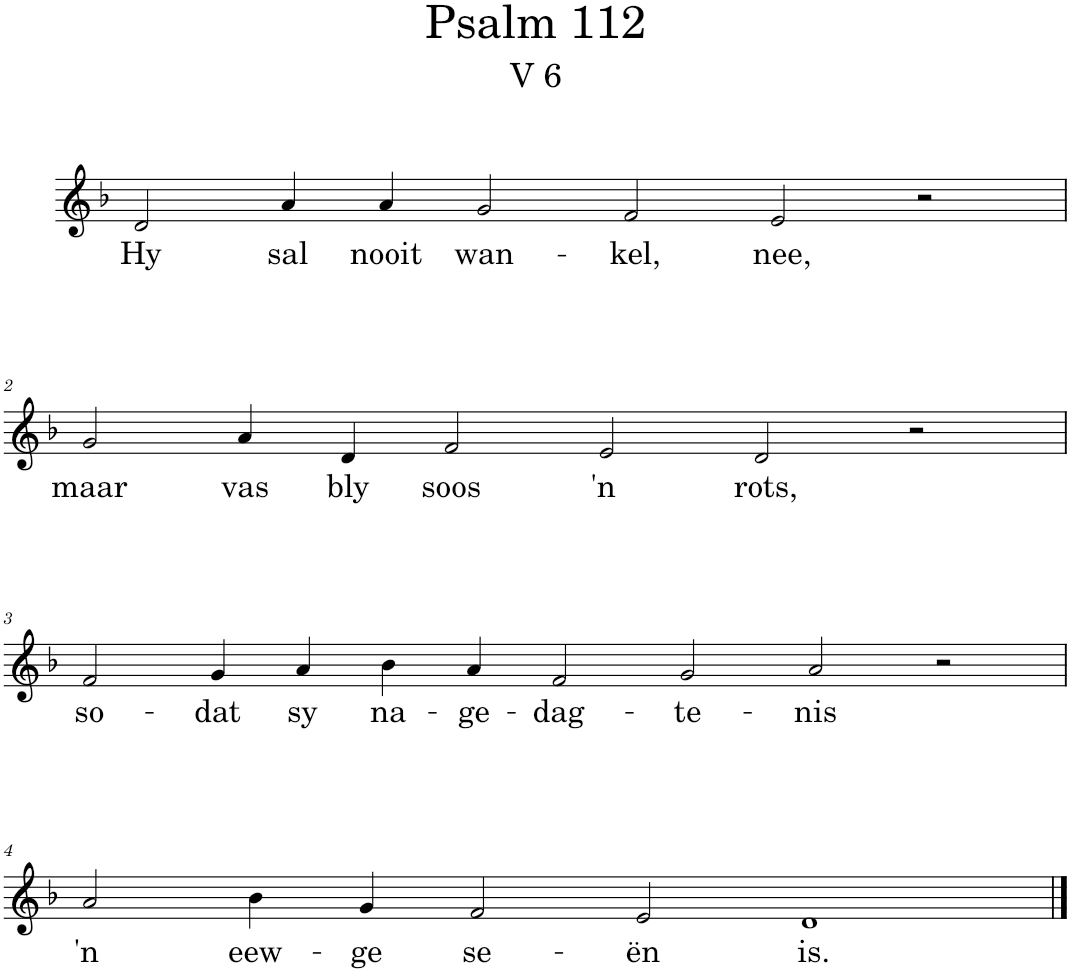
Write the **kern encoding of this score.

**kern	**text
*part1	*part1
*staff1	*staff1
*I"Pipe Organ	*
*I'Org.	*
*clefG2	*
*k[b-]	*
*M12/4	*
=1	=1
!	!LO:LY:b
2d/	Hy
!	!LO:LY:b
4a/	sal
!	!LO:LY:b
4a/	nooit
!	!LO:LY:b
2g/	wan-
!	!LO:LY:b
2f/	-kel,
!	!LO:LY:b
2e/	nee,
2r	.
!!LO:LB:g=z
=2	=2
!	!LO:LY:b
2g/	maar
!	!LO:LY:b
4a/	vas
!	!LO:LY:b
4d/	bly
!	!LO:LY:b
2f/	soos
!	!LO:LY:b
2e/	'n
!	!LO:LY:b
2d/	rots,
2r	.
!!LO:LB:g=z
=3	=3
*M14/4	*
!	!LO:LY:b
2f/	so-
!	!LO:LY:b
4g/	-dat
!	!LO:LY:b
4a/	sy
!	!LO:LY:b
4b-\	na-
!	!LO:LY:b
4a/	-ge-
!	!LO:LY:b
2f/	-dag-
!	!LO:LY:b
2g/	-te-
!	!LO:LY:b
2a/	-nis
2r	.
!!LO:LB:g=z
=4	=4
*M12/4	*
!	!LO:LY:b
2a/	'n
!	!LO:LY:b
4b-\	eew-
!	!LO:LY:b
4g/	-ge
!	!LO:LY:b
2f/	se-
!	!LO:LY:b
2e/	-ën
!	!LO:LY:b
1d	is.
==	==
*-	*-
